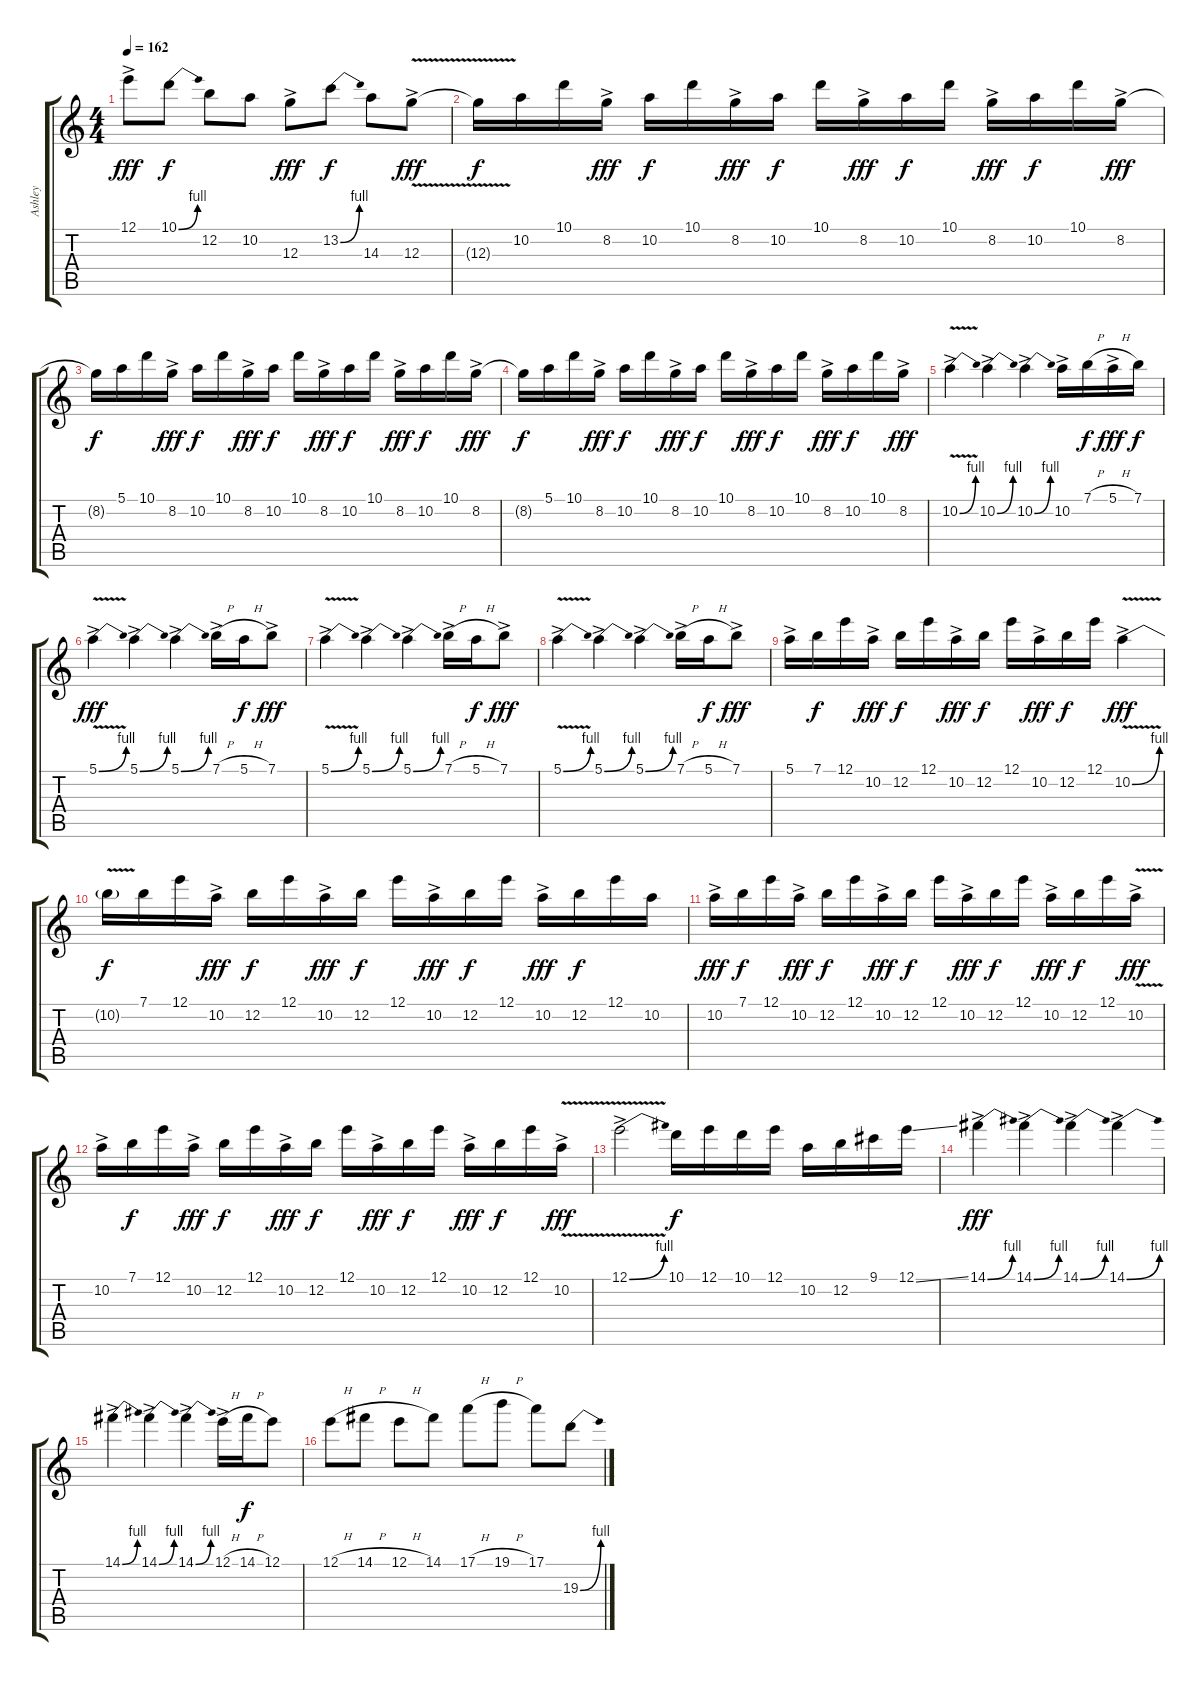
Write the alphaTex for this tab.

\track ("Ashley" "Ashley") {instrument overdrivenguitar}
\staff {score tabs}
\tuning (E4 B3 G3 D3 A2 E2) {hide}
\ts (4 4)
\tempo 162
\clef g2
\ks c
12.1{ac}.8{dy fff} 10.1{be (bend 0 0 60 4)}.8{dy f} 12.2.8 10.2.8 12.3{ac}.8{dy fff} 13.2{be (bend 0 0 60 4)}.8{dy f} 14.3.8 12.3{v ac}.8{dy fff} |
12.3{t}.16{dy f} 10.2.16 10.1.16 8.2{ac}.16{dy fff} 10.2.16{dy f} 10.1.16 8.2{ac}.16{dy fff} 10.2.16{dy f} 10.1.16 8.2{ac}.16{dy fff} 10.2.16{dy f} 10.1.16 8.2{ac}.16{dy fff} 10.2.16{dy f} 10.1.16 8.2{ac}.16{dy fff} |
8.2{t}.16{dy f} 5.1.16 10.1.16 8.2{ac}.16{dy fff} 10.2.16{dy f} 10.1.16 8.2{ac}.16{dy fff} 10.2.16{dy f} 10.1.16 8.2{ac}.16{dy fff} 10.2.16{dy f} 10.1.16 8.2{ac}.16{dy fff} 10.2.16{dy f} 10.1.16 8.2{ac}.16{dy fff} |
8.2{t}.16{dy f} 5.1.16 10.1.16 8.2{ac}.16{dy fff} 10.2.16{dy f} 10.1.16 8.2{ac}.16{dy fff} 10.2.16{dy f} 10.1.16 8.2{ac}.16{dy fff} 10.2.16{dy f} 10.1.16 8.2{ac}.16{dy fff} 10.2.16{dy f} 10.1.16 8.2{ac}.16{dy fff} |
10.2{be (bend 0 0 60 4) v ac}.4 10.2{be (bend 0 0 60 4) ac}.4 10.2{be (bend 0 0 60 4) ac}.4 10.2{ac}.16 7.1{h}.16{dy f} 5.1{h ac}.16{dy fff} 7.1.16{dy f} |
5.1{be (bend 0 0 60 4) v ac}.4{dy fff} 5.1{be (bend 0 0 60 4) ac}.4 5.1{be (bend 0 0 60 4) ac}.4 7.1{h ac}.16 5.1{h}.16{dy f} 7.1{ac}.8{dy fff} |
5.1{be (bend 0 0 60 4) v ac}.4 5.1{be (bend 0 0 60 4) ac}.4 5.1{be (bend 0 0 60 4) ac}.4 7.1{h ac}.16 5.1{h}.16{dy f} 7.1{ac}.8{dy fff} |
5.1{be (bend 0 0 60 4) v ac}.4 5.1{be (bend 0 0 60 4) ac}.4 5.1{be (bend 0 0 60 4) ac}.4 7.1{h ac}.16 5.1{h}.16{dy f} 7.1{ac}.8{dy fff} |
5.1{ac}.16 7.1.16{dy f} 12.1.16 10.2{ac}.16{dy fff} 12.2.16{dy f} 12.1.16 10.2{ac}.16{dy fff} 12.2.16{dy f} 12.1.16 10.2{ac}.16{dy fff} 12.2.16{dy f} 12.1.16 10.2{be (bend 0 0 60 4) v ac}.4{dy fff} |
10.2{t}.16{dy f} 7.1.16 12.1.16 10.2{ac}.16{dy fff} 12.2.16{dy f} 12.1.16 10.2{ac}.16{dy fff} 12.2.16{dy f} 12.1.16 10.2{ac}.16{dy fff} 12.2.16{dy f} 12.1.16 10.2{ac}.16{dy fff} 12.2.16{dy f} 12.1.16 10.2.16 |
10.2{ac}.16{dy fff} 7.1.16{dy f} 12.1.16 10.2{ac}.16{dy fff} 12.2.16{dy f} 12.1.16 10.2{ac}.16{dy fff} 12.2.16{dy f} 12.1.16 10.2{ac}.16{dy fff} 12.2.16{dy f} 12.1.16 10.2{ac}.16{dy fff} 12.2.16{dy f} 12.1.16 10.2{v ac}.16{dy fff} |
10.2{ac}.16 7.1.16{dy f} 12.1.16 10.2{ac}.16{dy fff} 12.2.16{dy f} 12.1.16 10.2{ac}.16{dy fff} 12.2.16{dy f} 12.1.16 10.2{ac}.16{dy fff} 12.2.16{dy f} 12.1.16 10.2{ac}.16{dy fff} 12.2.16{dy f} 12.1.16 10.2{v ac}.16{dy fff} |
12.1{be (bend 0 0 60 4) v ac}.2 10.1.16{dy f} 12.1.16 10.1.16 12.1.16 10.2.16 12.2.16 9.1.16 12.1{ss}.16 |
14.1{be (bend 0 0 60 4) ac}.4{dy fff} 14.1{be (bend 0 0 60 4) ac}.4 14.1{be (bend 0 0 60 4) ac}.4 14.1{be (bend 0 0 60 4) ac}.4 |
14.1{be (bend 0 0 60 4) ac}.4 14.1{be (bend 0 0 60 4) ac}.4 14.1{be (bend 0 0 60 4) ac}.4 12.1{h ac}.16 14.1{h}.16{dy f} 12.1.8 |
12.1{h}.8 14.1{h}.8 12.1{h}.8 14.1.8 17.1{h}.8 19.1{h}.8 17.1.8 19.3{be (bend 0 0 60 4)}.8
